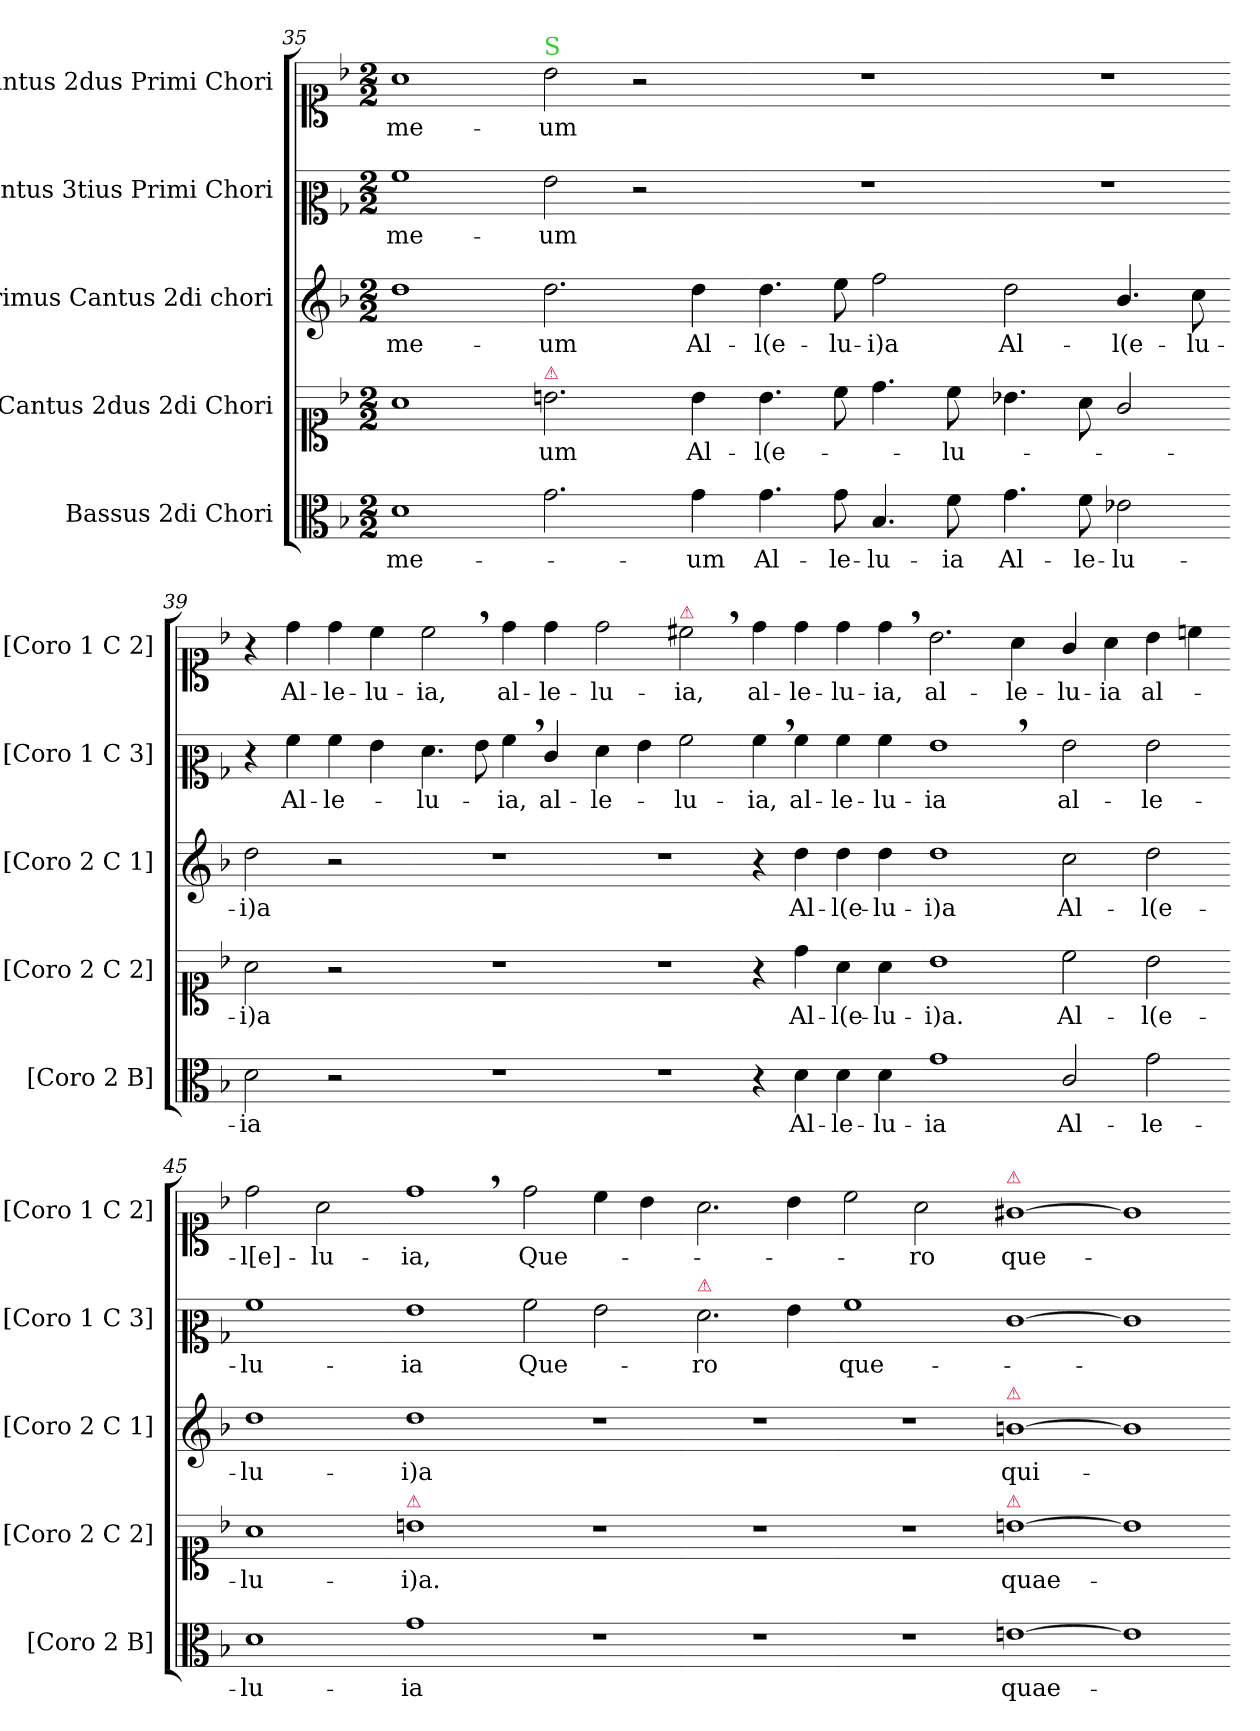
**kern	**text	**kern	**text	**kern	**text	**kern	**text	**kern	**text
*part5	*part5	*part4	*part4	*part3	*part3	*part2	*part2	*part1	*part1
*staff5	*staff5	*staff4	*staff4	*staff3	*staff3	*staff2	*staff2	*staff1	*staff1
*I"Bassus 2di Chori	*	*I"Cantus 2dus 2di Chori	*	*I"Primus Cantus 2di chori	*	*I"Cantus 3tius Primi Chori	*	*I"Cantus 2dus Primi Chori	*
*I'[Coro 2 B]	*	*I'[Coro 2 C 2]	*	*I'[Coro 2 C 1]	*	*I'[Coro 1 C 3]	*	*I'[Coro 1 C 2]	*
*clefC3	*	*clefC1	*	*clefG2	*	*clefC2	*	*clefC1	*
*k[b-]	*	*k[b-]	*	*k[b-]	*	*k[b-]	*	*k[b-]	*
*M2/2	*	*M2/2	*	*M2/2	*	*M2/2	*	*M2/2	*
=35	=35	=35	=35	=35	=35	=35	=35	=35	=35
1d	me-	1a	.	1dd	me-	1a	me-	1a	me-
=36-	=36-	=36-	=36-	=36-	=36-	=36-	=36-	=36-	=36-
!	!	!	!	!	!	!	!	!LO:TX:a:color=limegreen:t=S	!
!	!	!LO:TX:a:color=crimson:t=⚠	!	!	!	!	!	!	!
2.g\	.	2.bn\	-um	2.dd\	-um	2g\	-um	2b-\	-um
.	.	.	.	.	.	2r	.	2r	.
4g\	-um	4b\	Al-	4dd\	Al-	.	.	.	.
=37-	=37-	=37-	=37-	=37-	=37-	=37-	=37-	=37-	=37-
4.g\	Al-	4.b\	-l(e-	4.dd\	-l(e-	1r	.	1r	.
8g\	-le-	8cc\	.	8ee\	-lu-	.	.	.	.
4.B-/	-lu-	4.dd\	.	2ff\	-i)a	.	.	.	.
8f\	-ia	8cc\	-lu-	.	.	.	.	.	.
=38-	=38-	=38-	=38-	=38-	=38-	=38-	=38-	=38-	=38-
4.g\	Al-	4.b-X\	.	2dd\	Al-	1r	.	1r	.
8f\	-le-	8a\	.	.	.	.	.	.	.
2e-X\	-lu-	2g/	.	4.b-/	-l(e-	.	.	.	.
.	.	.	.	8cc\	-lu-	.	.	.	.
=39-	=39-	=39-	=39-	=39-	=39-	=39-	=39-	=39-	=39-
2d\	-ia	2a\	-i)a	2dd\	-i)a	4r	.	4r	.
.	.	.	.	.	.	4a\	Al-	4dd\	Al-
2r	.	2r	.	2r	.	4a\	-le-	4dd\	-le-
.	.	.	.	.	.	4g\	.	4cc\	-lu-
=40-	=40-	=40-	=40-	=40-	=40-	=40-	=40-	=40-	=40-
1r	.	1r	.	1r	.	4.f\	-lu-	2cc,>\	-ia,
.	.	.	.	.	.	8g\	.	.	.
.	.	.	.	.	.	4a,>\	-ia,	4dd\	al-
.	.	.	.	.	.	4e/	al-	4dd\	-le-
=41-	=41-	=41-	=41-	=41-	=41-	=41-	=41-	=41-	=41-
1r	.	1r	.	1r	.	4f\	-le-	2dd\	-lu-
.	.	.	.	.	.	4g\	.	.	.
!	!	!	!	!	!	!	!	!LO:TX:a:color=crimson:t=⚠	!
.	.	.	.	.	.	2a\	-lu-	2cc#X,>\	-ia,
=42-	=42-	=42-	=42-	=42-	=42-	=42-	=42-	=42-	=42-
4r	.	4r	.	4r	.	4a,>\	-ia,	4dd\	al-
4d\	Al-	4dd\	Al-	4dd\	Al-	4a\	al-	4dd\	-le-
4d\	-le-	4a\	-l(e-	4dd\	-l(e-	4a\	-le-	4dd\	-lu-
4d\	-lu-	4a\	-lu-	4dd\	-lu-	4a\	-lu-	4dd,>\	-ia,
=43-	=43-	=43-	=43-	=43-	=43-	=43-	=43-	=43-	=43-
1g	-ia	1b-	-i)a.	1dd	-i)a	1g,>	-ia	2.b-\	al-
.	.	.	.	.	.	.	.	4a\	-le-
=44-	=44-	=44-	=44-	=44-	=44-	=44-	=44-	=44-	=44-
2c/	Al-	2cc\	Al-	2cc\	Al-	2g\	al-	4g/	-lu-
.	.	.	.	.	.	.	.	4a\	-ia
2g\	-le-	2b-\	-l(e-	2dd\	-l(e-	2g\	-le-	4b-\	al-
.	.	.	.	.	.	.	.	4ccn\	.
=45-	=45-	=45-	=45-	=45-	=45-	=45-	=45-	=45-	=45-
1d	-lu-	1a	-lu-	1dd	-lu-	1a	-lu-	2dd\	-l[e]-
.	.	.	.	.	.	.	.	2a\	-lu-
=46-	=46-	=46-	=46-	=46-	=46-	=46-	=46-	=46-	=46-
!	!	!LO:TX:a:color=crimson:t=⚠	!	!	!	!	!	!	!
1g	-ia	1bn	-i)a.	1dd	-i)a	1g	-ia	1dd,>	-ia,
=47-	=47-	=47-	=47-	=47-	=47-	=47-	=47-	=47-	=47-
1r	.	1r	.	1r	.	2a\	Que-	2dd\	Que-
.	.	.	.	.	.	2g\	.	4cc\	.
.	.	.	.	.	.	.	.	4b-\	.
=48-	=48-	=48-	=48-	=48-	=48-	=48-	=48-	=48-	=48-
!	!	!	!	!	!	!LO:TX:a:color=crimson:t=⚠	!	!	!
1r	.	1r	.	1r	.	2.f\	-ro	2.a\	.
.	.	.	.	.	.	4g\	.	4b-\	.
=49-	=49-	=49-	=49-	=49-	=49-	=49-	=49-	=49-	=49-
1r	.	1r	.	1r	.	1a	que-	2cc\	.
.	.	.	.	.	.	.	.	2a\	-ro
=50-	=50-	=50-	=50-	=50-	=50-	=50-	=50-	=50-	=50-
!	!	!	!	!	!	!	!	!LO:TX:a:color=crimson:t=⚠	!
!	!	!	!	!LO:TX:a:color=crimson:t=⚠	!	!	!	!	!
!	!	!LO:TX:a:color=crimson:t=⚠	!	!	!	!	!	!	!
[1en	quae-	[1bn	quae-	[1bn	qui-	[1e	.	[1g#X	que-
=51-	=51-	=51-	=51-	=51-	=51-	=51-	=51-	=51-	=51-
1e]	.	1b]	.	1b]	.	1e]	.	1g#]	.
=-	=-	=-	=-	=-	=-	=-	=-	=-	=-
*-	*-	*-	*-	*-	*-	*-	*-	*-	*-
